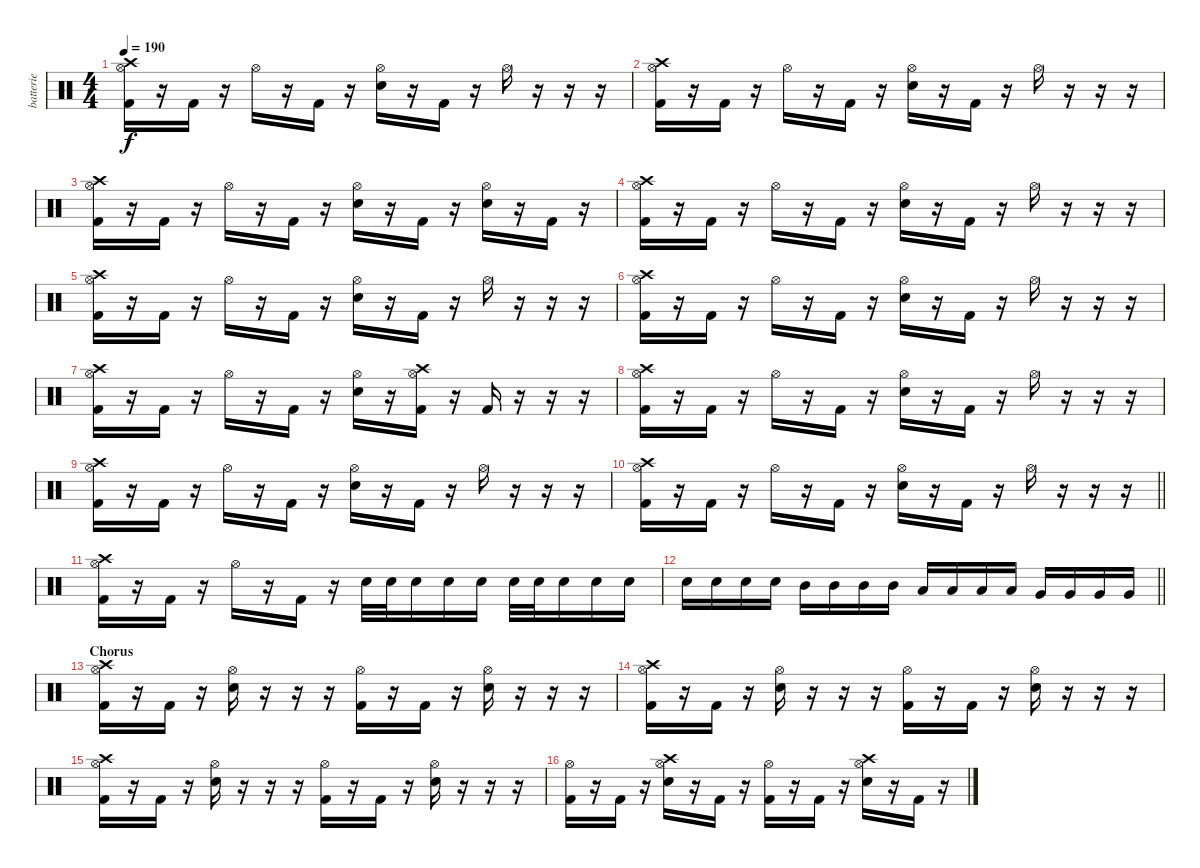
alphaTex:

\track ("batterie" "batterie") {instrument percussion}
\staff {score}
\articulation defaults
\ts (4 4)
\tempo 190
\clef neutral
\ks c
("Hi-Hat (open)" "Kick (hit) 2" "Crash high (hit)").16{dy f} r.16 "Kick (hit) 2".16 r.16 "Hi-Hat (open)".16 r.16 "Kick (hit) 2".16 r.16 ("Hi-Hat (open)" "Snare (hit) 2").16 r.16 "Kick (hit) 2".16 r.16 "Hi-Hat (open)".16 r.16 r.16 r.16 |
("Hi-Hat (open)" "Kick (hit) 2" "Crash high (hit)").16 r.16 "Kick (hit) 2".16 r.16 "Hi-Hat (open)".16 r.16 "Kick (hit) 2".16 r.16 ("Hi-Hat (open)" "Snare (hit) 2").16 r.16 "Kick (hit) 2".16 r.16 "Hi-Hat (open)".16 r.16 r.16 r.16 |
("Hi-Hat (open)" "Kick (hit) 2" "Crash high (hit)").16 r.16 "Kick (hit) 2".16 r.16 "Hi-Hat (open)".16 r.16 "Kick (hit) 2".16 r.16 ("Hi-Hat (open)" "Snare (hit) 2").16 r.16 "Kick (hit) 2".16 r.16 ("Hi-Hat (open)" "Snare (hit) 2").16 r.16 "Kick (hit) 2".16 r.16 |
("Hi-Hat (open)" "Kick (hit) 2" "Crash high (hit)").16 r.16 "Kick (hit) 2".16 r.16 "Hi-Hat (open)".16 r.16 "Kick (hit) 2".16 r.16 ("Hi-Hat (open)" "Snare (hit) 2").16 r.16 "Kick (hit) 2".16 r.16 "Hi-Hat (open)".16 r.16 r.16 r.16 |
("Hi-Hat (open)" "Kick (hit) 2" "Crash high (hit)").16 r.16 "Kick (hit) 2".16 r.16 "Hi-Hat (open)".16 r.16 "Kick (hit) 2".16 r.16 ("Hi-Hat (open)" "Snare (hit) 2").16 r.16 "Kick (hit) 2".16 r.16 "Hi-Hat (open)".16 r.16 r.16 r.16 |
("Hi-Hat (open)" "Kick (hit) 2" "Crash high (hit)").16 r.16 "Kick (hit) 2".16 r.16 "Hi-Hat (open)".16 r.16 "Kick (hit) 2".16 r.16 ("Hi-Hat (open)" "Snare (hit) 2").16 r.16 "Kick (hit) 2".16 r.16 "Hi-Hat (open)".16 r.16 r.16 r.16 |
("Hi-Hat (open)" "Kick (hit) 2" "Crash high (hit)").16 r.16 "Kick (hit) 2".16 r.16 "Hi-Hat (open)".16 r.16 "Kick (hit) 2".16 r.16 ("Hi-Hat (open)" "Snare (hit) 2").16 r.16 ("Crash high (hit)" "Kick (hit) 2" "Hi-Hat (open)").16 r.16 "Kick (hit) 2".16 r.16 r.16 r.16 |
("Hi-Hat (open)" "Kick (hit) 2" "Crash high (hit)").16 r.16 "Kick (hit) 2".16 r.16 "Hi-Hat (open)".16 r.16 "Kick (hit) 2".16 r.16 ("Hi-Hat (open)" "Snare (hit) 2").16 r.16 "Kick (hit) 2".16 r.16 "Hi-Hat (open)".16 r.16 r.16 r.16 |
("Hi-Hat (open)" "Kick (hit) 2" "Crash high (hit)").16 r.16 "Kick (hit) 2".16 r.16 "Hi-Hat (open)".16 r.16 "Kick (hit) 2".16 r.16 ("Hi-Hat (open)" "Snare (hit) 2").16 r.16 "Kick (hit) 2".16 r.16 "Hi-Hat (open)".16 r.16 r.16 r.16 |
\barLineRight lightlight
("Hi-Hat (open)" "Kick (hit) 2" "Crash high (hit)").16 r.16 "Kick (hit) 2".16 r.16 "Hi-Hat (open)".16 r.16 "Kick (hit) 2".16 r.16 ("Hi-Hat (open)" "Snare (hit) 2").16 r.16 "Kick (hit) 2".16 r.16 "Hi-Hat (open)".16 r.16 r.16 r.16 |
\section ("" "")
("Hi-Hat (open)" "Kick (hit) 2" "Crash high (hit)").16 r.16 "Kick (hit) 2".16 r.16 "Hi-Hat (open)".16 r.16 "Kick (hit) 2".16 r.16 "Snare (hit) 2".32 "Snare (hit) 2".32 "Snare (hit) 2".16 "Snare (hit) 2".16 "Snare (hit) 2".16 "Snare (hit) 2".32 "Snare (hit) 2".32 "Snare (hit) 2".16 "Snare (hit) 2".16 "Snare (hit) 2".16 |
\barLineRight lightlight "Snare (hit) 2".16 "Snare (hit) 2".16 "Snare (hit) 2".16 "Snare (hit) 2".16 "Mid Tom (hit)".16 "Mid Tom (hit)".16 "Mid Tom (hit)".16 "Mid Tom (hit)".16 "Low Tom (hit)".16 "Low Tom (hit)".16 "Low Tom (hit)".16 "Low Tom (hit)".16 "Very Low Tom (hit)".16 "Very Low Tom (hit)".16 "Very Low Tom (hit)".16 "Very Low Tom (hit)".16
|
\section ("" "Chorus")
("Hi-Hat (open)" "Kick (hit) 2" "Crash high (hit)").16 r.16 "Kick (hit) 2".16 r.16 ("Hi-Hat (open)" "Snare (hit) 2").16 r.16 r.16 r.16 ("Hi-Hat (open)" "Kick (hit) 2").16 r.16 "Kick (hit) 2".16 r.16 ("Hi-Hat (open)" "Snare (hit) 2").16 r.16 r.16 r.16 |
("Hi-Hat (open)" "Kick (hit) 2" "Crash high (hit)").16 r.16 "Kick (hit) 2".16 r.16 ("Hi-Hat (open)" "Snare (hit) 2").16 r.16 r.16 r.16 ("Hi-Hat (open)" "Kick (hit) 2").16 r.16 "Kick (hit) 2".16 r.16 ("Hi-Hat (open)" "Snare (hit) 2").16 r.16 r.16 r.16 |
("Hi-Hat (open)" "Kick (hit) 2" "Crash high (hit)").16 r.16 "Kick (hit) 2".16 r.16 ("Hi-Hat (open)" "Snare (hit) 2").16 r.16 r.16 r.16 ("Hi-Hat (open)" "Kick (hit) 2").16 r.16 "Kick (hit) 2".16 r.16 ("Hi-Hat (open)" "Snare (hit) 2").16 r.16 r.16 r.16 |
("Hi-Hat (open)" "Kick (hit) 2").16 r.16 "Kick (hit) 2".16 r.16 ("Hi-Hat (open)" "Snare (hit) 2" "Crash high (hit)").16 r.16 "Kick (hit) 2".16 r.16 ("Hi-Hat (open)" "Kick (hit) 2").16 r.16 "Kick (hit) 2".16 r.16 ("Hi-Hat (open)" "Snare (hit) 2" "Crash high (hit)").16 r.16 "Kick (hit) 2".16 r.16
